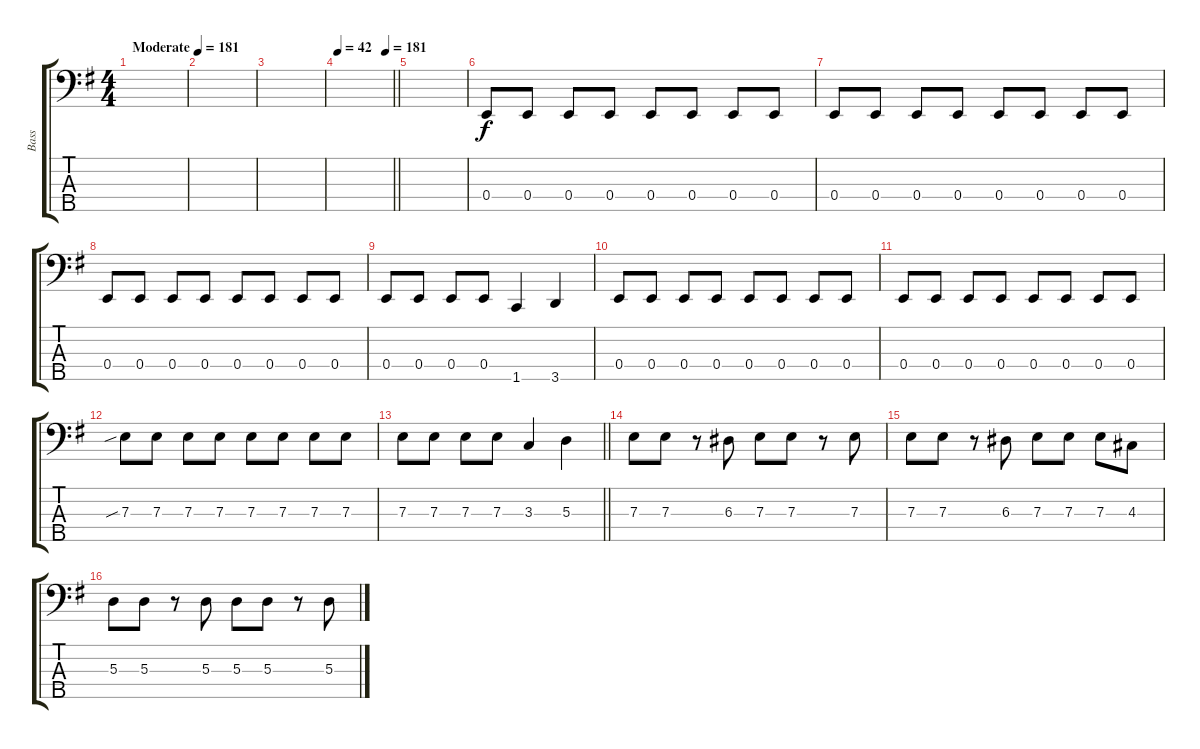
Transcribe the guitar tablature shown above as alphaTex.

\track ("Bass" "Bass") {instrument electricbassfinger}
\staff {score tabs}
\tuning (G2 D2 A1 E1 B0) {hide}
\ts (4 4)
\tempo (181 "Moderate")
\tempo 88
\tempo (181 "Moderate")
\clef f4
\ks eminor
|
|
|
\tempo 42
\tempo (181 0.875)
\barLineRight lightlight
|
|
0.4.8 0.4.8 0.4.8 0.4.8 0.4.8 0.4.8 0.4.8 0.4.8 |
0.4.8 0.4.8 0.4.8 0.4.8 0.4.8 0.4.8 0.4.8 0.4.8 |
0.4.8 0.4.8 0.4.8 0.4.8 0.4.8 0.4.8 0.4.8 0.4.8 |
0.4.8 0.4.8 0.4.8 0.4.8 1.5.4 3.5.4 |
0.4.8 0.4.8 0.4.8 0.4.8 0.4.8 0.4.8 0.4.8 0.4.8 |
0.4.8 0.4.8 0.4.8 0.4.8 0.4.8 0.4.8 0.4.8 0.4.8 |
7.3{sib}.8 7.3.8 7.3.8 7.3.8 7.3.8 7.3.8 7.3.8 7.3.8 |
\barLineRight lightlight
7.3.8 7.3.8 7.3.8 7.3.8 3.3.4 5.3.4 |
7.3.8 7.3.8 r.8 6.3.8 7.3.8 7.3.8 r.8 7.3.8 |
7.3.8 7.3.8 r.8 6.3.8 7.3.8 7.3.8 7.3.8 4.3.8 |
5.3.8 5.3.8 r.8 5.3.8 5.3.8 5.3.8 r.8 5.3.8
